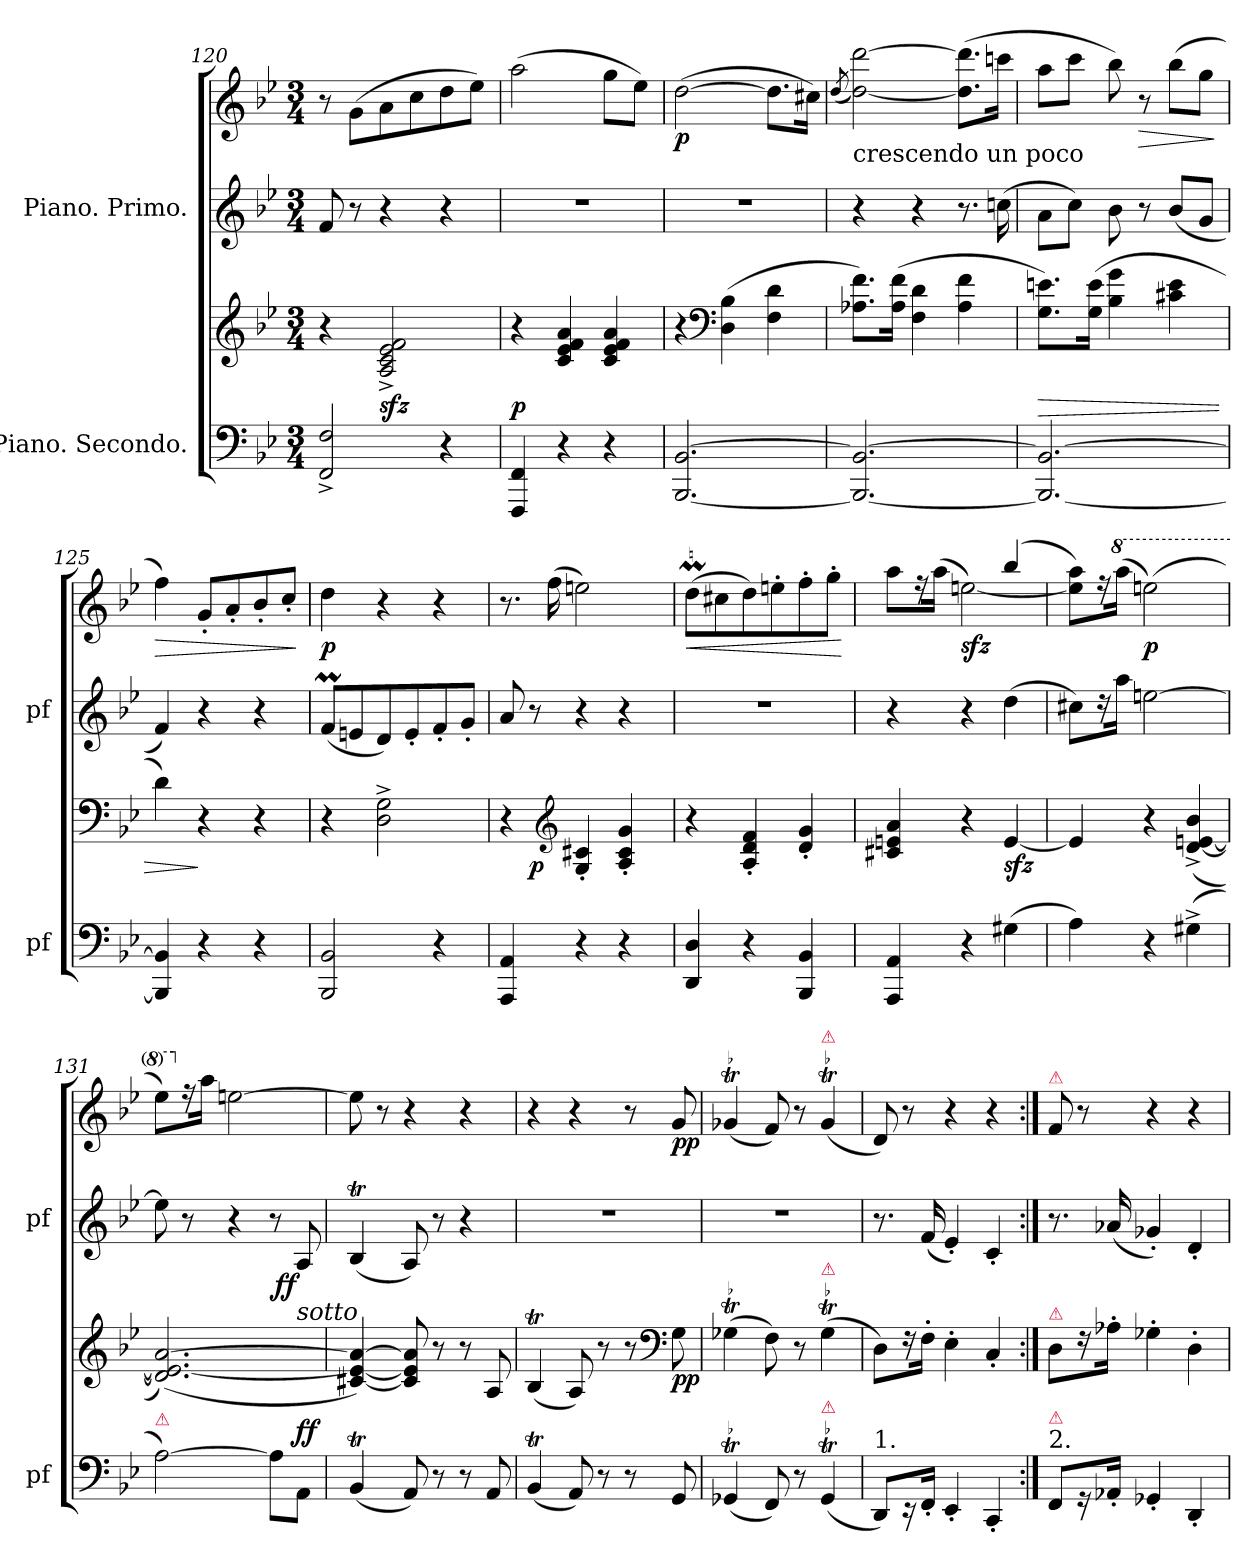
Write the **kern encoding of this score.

**kern	**dynam	**kern	**dynam	**kern	**dynam	**kern	**dynam
*part4	*part4	*part3	*part3	*part2	*part2	*part1	*part1
*staff4	*staff4	*staff3	*staff3	*staff2	*staff2	*staff1	*staff1
*I"Piano. Secondo.	*	*	*	*I"Piano. Primo.	*	*	*
*I'pf	*	*	*	*I'pf	*	*	*
*clefF4	*	*clefG2	*	*clefG2	*	*clefG2	*
*k[b-e-]	*	*k[b-e-]	*	*k[b-e-]	*	*k[b-e-]	*
*M3/4	*	*M3/4	*	*M3/4	*	*M3/4	*
=120	=120	=120	=120	=120	=120	=120	=120
2FF^/ 2F^/	.	4r	.	8f/	.	8r	.
.	.	.	.	8r	.	(8g\L	.
.	.	2A^>/ 2c^>/ 2e-^>/ 2f^>/	sfz	4r	.	8a\	.
.	.	.	.	.	.	8cc\	.
4r	.	.	.	4r	.	8dd\	.
.	.	.	.	.	.	8ee-\J)	.
=121	=121	=121	=121	=121	=121	=121	=121
4FFF/ 4FF/	.	4r	p	2.r	.	(2aa\	.
4r	.	4c/ 4e-/ 4f/ 4a/	.	.	.	.	.
4r	.	4c/ 4e-/ 4f/ 4a/	.	.	.	8gg\L	.
.	.	.	.	.	.	8ee-\J)	.
=122	=122	=122	=122	=122	=122	=122	=122
[2.BBB-/ [2.BB-/	.	4r	.	2.r	.	([2dd\	p
*	*	*clefF4	*	*	*	*	*
.	.	(4D\ 4B-\	.	.	.	.	.
.	.	4F\ 4d\	.	.	.	8.dd\L]	.
.	.	.	.	.	.	16cc#X\Jk)	.
=123	=123	=123	=123	=123	=123	=123	=123
.	.	.	.	.	.	(<8qdd/	.
!	!	!	!	!	!	!LO:TX:c:t=crescendo un poco	!
2.BBB-_/ 2.BB-_/	.	8.A-X\ 8.f\L)	.	4r	.	[2dd\ [2ddd\)	.
.	.	(16A-\ 16f\Jk	.	.	.	.	.
.	.	4F\ 4d\	.	4r	.	.	.
.	.	4A-\ 4f\	.	8.r	.	(8.dd]\ 8.ddd]\L	.
.	.	.	.	(16ccn\	.	16cccn\Jk	.
=124	=124	=124	=124	=124	=124	=124	=124
2.BBB-_/ 2.BB-_/	.	8.G\ 8.en\L)	>	8a\L	.	8aa\L	.
.	.	.	.	8cc\J)	.	8ccc\J	.
.	.	(16G\ 16e\Jk	.	.	.	.	.
.	.	4B-\ 4g\	.	8b-\	.	8bb-\)	.
.	.	.	.	8r	.	8r	>
.	.	4c#X\ 4e\	.	(8b-/L	.	(8bb-\L	.
.	.	.	.	8g/J	.	8gg\J	.
.	.	.	.	.	.	.	]
=125	=125	=125	=125	=125	=125	=125	=125
4BBB-]/ 4BB-]/	.	4d\)	.	4f/)	.	4ff\)	>
4r	.	4r	]	4r	.	8g'/L	.
.	.	.	.	.	.	8a'/	.
4r	.	4r	.	4r	.	8b-'/	.
.	.	.	.	.	.	8cc'/J	.
.	.	.	.	.	.	.	]
=126	=126	=126	=126	=126	=126	=126	=126
2BBB-/ 2BB-/	.	4r	.	(8fM/L	.	4dd\	p
.	.	.	.	8en/	.	.	.
.	.	2D^\ 2G^\	.	8d/)	.	4r	.
.	.	.	.	8e'/	.	.	.
4r	.	.	.	8f'/	.	4r	.
.	.	.	.	8g'/J	.	.	.
=127	=127	=127	=127	=127	=127	=127	=127
*	*	*^	*	*	*	*	*
4AAA/ 4AA/	.	4r	8ryy	.	8a/	.	8.r	.
.	.	.	2ryy	p	8r	.	.	.
.	.	.	.	.	.	.	(16ff\	.
*	*	*clefG2	*	*	*	*	*	*
4r	.	4G'/ 4c#X'/	.	.	4r	.	2een\)	.
4r	.	4A'/ 4c#'/ 4g'/	.	.	4r	.	.	.
.	.	.	8ryy	.	.	.	.	.
*	*	*v	*v	*	*	*	*	*
=128	=128	=128	=128	=128	=128	=128	=128
4DD/ 4D/	.	4r	.	2.r	.	(8ddM\L	<
.	.	.	.	.	.	8cc#X\	.
4r	.	4A'/ 4d'/ 4f'/	.	.	.	8dd\)	.
.	.	.	.	.	.	8een'\	.
4BBB-/ 4BB-/	.	4d'/ 4g'/	.	.	.	8ff'\	.
.	.	.	.	.	.	8gg'\J	.
.	.	.	.	.	.	.	[
=129	=129	=129	=129	=129	=129	=129	=129
*	*	*	*	*	*	*^	*
4AAA/ 4AA/	.	4c#X/ 4en/ 4a/	.	4r	.	8aa\L	4ryy	.
.	.	.	.	.	.	16r	.	.
.	.	.	.	.	.	(16aa\Jk	.	.
4r	.	4r	.	4r	.	4reyy	[2een\)	sfz
(4G#X\	.	[4e/	sfz	(4dd\	.	(4bb-/	.	.
*	*	*	*	*	*	*v	*v	*
=130	=130	=130	=130	=130	=130	=130	=130
4A\)	.	4e/]	.	8cc#X\L)	.	8een]\ 8aa\L)	.
.	.	.	.	16r	.	16r	.
*	*	*	*	*	*	*8va	*
.	.	.	.	16aa\Jk	.	(16aaa\Jk	.
4r	.	4r	.	[2een\	.	(2eeen\)	p
(4G#X^\	.	(>[4d^>/ [4en^>/ 4b-^>/	.	.	.	.	.
=131	=131	=131	=131	=131	=131	=131	=131
!LO:TX:a:color=crimson:t=⚠	!	!	!	!	!	!	!
[2A\)	.	(2.d]/ 2.e_/ [2.a/)	.	8ee\]	.	8eee-\L)	.
*	*	*	*	*	*	*X8va	*
.	.	.	.	8r	.	16r	.
.	.	.	.	.	.	16aa\Jk	.
.	.	.	.	4r	.	[2een\	.
8A\L]	.	.	.	8r	.	.	.
!	!	!	!	!LO:TX:b:i:t=sotto	!	!	!
!	!LO:DY:a	!	!	!	!LO:DY:b:rj	!	!
8AA\J	ff	.	.	8A/	ff	.	.
=132	=132	=132	=132	=132	=132	=132	=132
(4BB-T/	.	[4c#X/ 4e_/ 4a_/)	.	(4B-T/	.	8ee\]	.
.	.	.	.	.	.	8r	.
8AA/)	.	8c#]/ 8e]/ 8a]/	.	8A/)	.	4r	.
8r	.	8r	.	8r	.	.	.
8r	.	8r	.	4r	.	4r	.
8AA/	.	8A/	.	.	.	.	.
=133	=133	=133	=133	=133	=133	=133	=133
(4BB-T/	.	(4B-T/	.	2.r	.	4r	.
8AA/)	.	8A/)	.	.	.	4r	.
8r	.	8r	.	.	.	.	.
8r	.	8r	.	.	.	8r	.
*	*	*clefF4	*	*	*	*	*
8GG/	.	8G\	pp	.	.	8g/	pp
=134	=134	=134	=134	=134	=134	=134	=134
!LO:TR:acc=-	!	!LO:TR:acc=-	!	!	!	!LO:TR:acc=-	!
(4GG-XT/	.	(4G-XT\	.	2.r	.	(4g-XT/	.
8FF/)	.	8F\)	.	.	.	8f/)	.
8r	.	8r	.	.	.	8r	.
!	!	!	!	!	!	!LO:TX:a:color=crimson:t=⚠	!
!	!	!LO:TX:a:color=crimson:t=⚠	!	!	!	!	!
!LO:TX:a:color=crimson:t=⚠	!	!	!	!	!	!	!
!LO:TR:acc=-	!	!LO:TR:acc=-	!	!	!	!LO:TR:acc=-	!
(4GG-T/	.	(4G-T\	.	.	.	(4g-T/	.
=135	=135	=135	=135	=135	=135	=135	=135
!LO:TX:a:t=1.	!	!	!	!	!	!	!
8DD/L)	.	8D\L)	.	8.r	.	8d/)	.
16r	.	16r	.	.	.	8r	.
16FF'/Jk	.	16F'\Jk	.	(16f/	.	.	.
4EE-'/	.	4E-'\	.	4e-'/)	.	4r	.
4CC'/	.	4C'/	.	4c'/	.	4r	.
=136:|!	=136:|!	=136:|!	=136:|!	=136:|!	=136:|!	=136:|!	=136:|!
!	!	!	!	!	!	!LO:TX:a:color=crimson:t=⚠	!
!	!	!LO:TX:a:color=crimson:t=⚠	!	!	!	!	!
!LO:TX:a:t=2.	!	!	!	!	!	!	!
!LO:TX:a:color=crimson:t=⚠	!	!	!	!	!	!	!
8FF/L	.	8D\L	.	8.r	.	8f/	.
16r	.	16r	.	.	.	8r	.
16AA-X'/Jk	.	16A-X'\Jk	.	(16a-X/	.	.	.
4GG-X'/	.	4G-X'\	.	4g-X'/)	.	4r	.
4DD'/	.	4D'\	.	4d'/	.	4r	.
=	=	=	=	=	=	=	=
*-	*-	*-	*-	*-	*-	*-	*-
